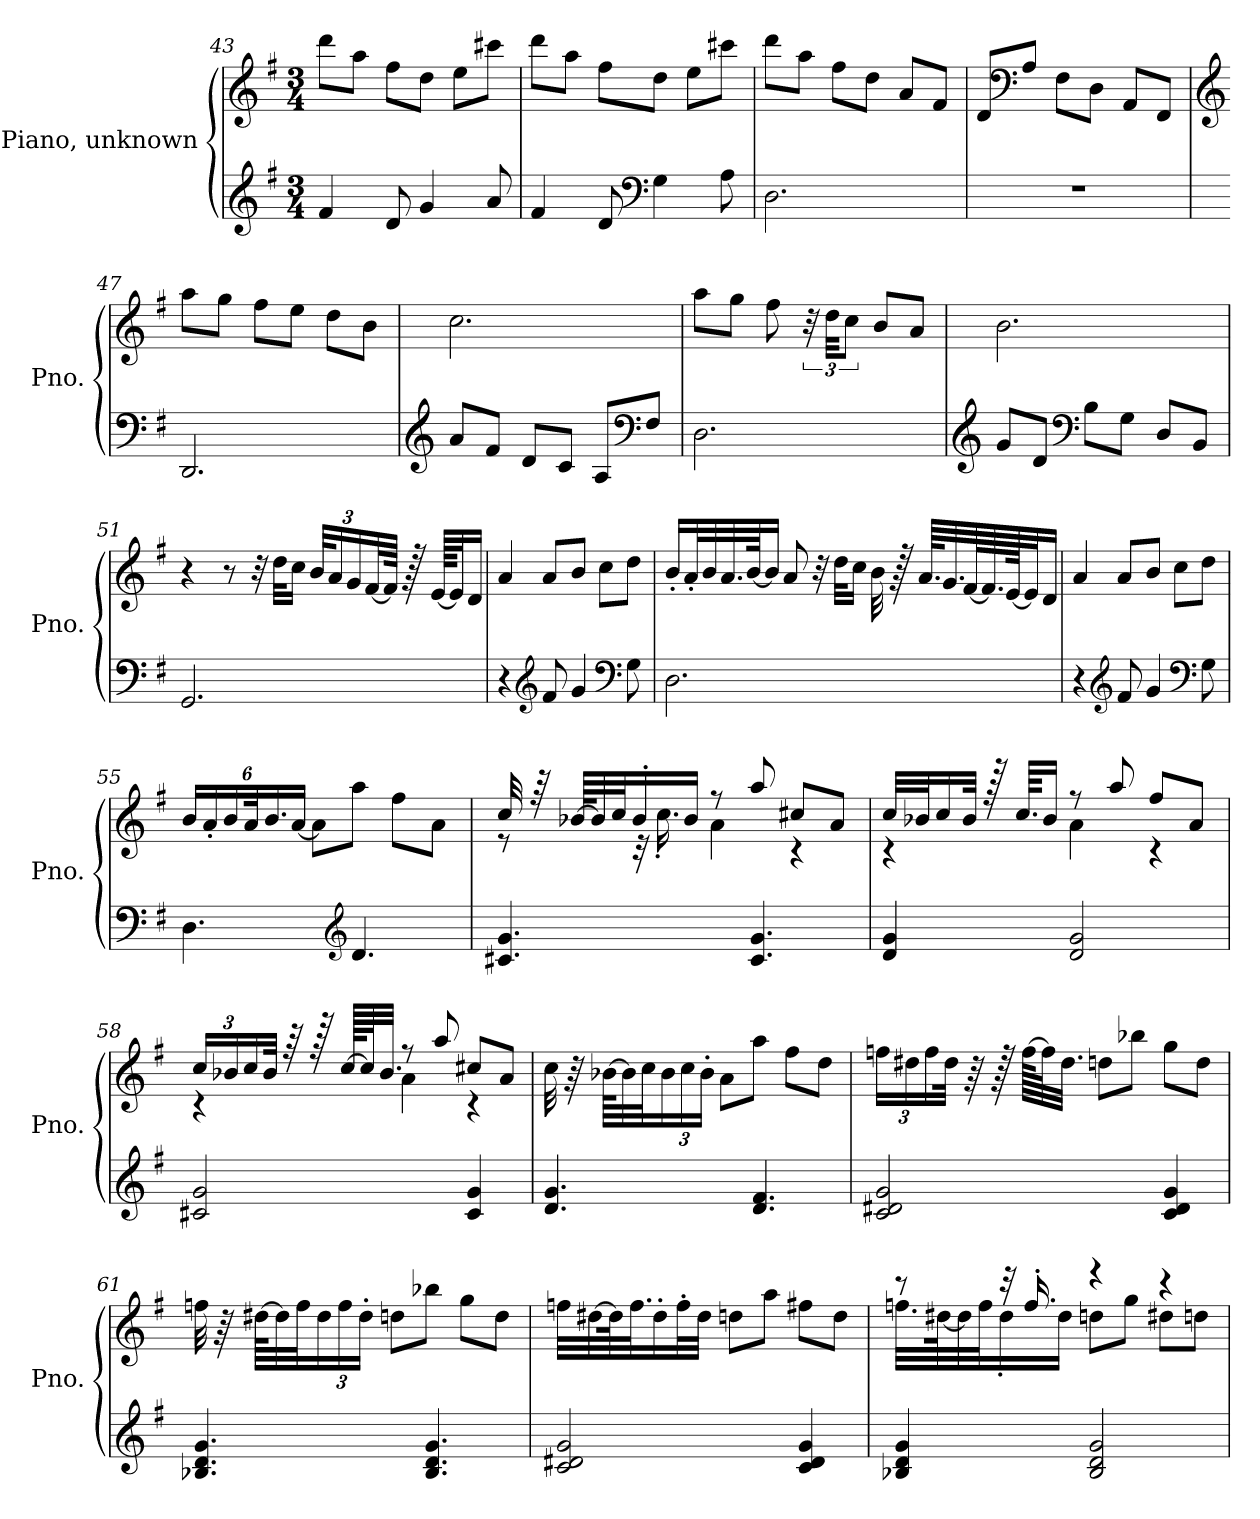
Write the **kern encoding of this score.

**kern	**kern
*part1	*part1
*staff2	*staff1
*I"Piano, unknown	*
*I'Pno.	*
*clefG2	*clefG2
*k[f#]	*k[f#]
*M3/4	*M3/4
=43	=43
4f#/	8ddd\L
.	8aa\J
8d/	8ff#\L
4g/	8dd\J
.	8ee\L
8a/	8ccc#X\J
!!LO:LB:g=z
=44	=44
4f#/	8ddd\L
.	8aa\J
8d/	8ff#\L
*clefF4	*
4G\	8dd\J
.	8ee\L
8A\	8ccc#X\J
=45	=45
2.D\	8ddd\L
.	8aa\J
.	8ff#\L
.	8dd\J
.	8a/L
.	8f#/J
=46	=46
2.r	8d/L
*	*clefF4
.	8A/J
.	8F#\L
.	8D\J
.	8AA/L
.	8FF#/J
=47	=47
*	*clefG2
2.DD/	8aa\L
.	8gg\J
.	8ff#\L
.	8ee\J
.	8dd\L
.	8b\J
=48	=48
*clefG2	*
8a/L	2.cc\
8f#/J	.
8d/L	.
8c/J	.
8A/L	.
*clefF4	*
8F#/J	.
!!LO:LB:g=z
=49	=49
2.D\	8aa\L
.	8gg\J
.	8ff#\
.	48r
.	48dd\KKL
.	12cc\J
.	8b/L
.	8a/J
=50	=50
*clefG2	*
8g/L	2.b\
8d/J	.
*clefF4	*
8B\L	.
8G\J	.
8D/L	.
8BB/J	.
=51	=51
2.GG/	4r
.	8r
.	32r
.	32dd\KLL
.	16cc\JJ
*	*Xbrackettup
.	48b/KLL
.	24a/
.	24g/
.	[48f#/L
.	64f#/JJJk]
.	128r
.	[128e/KKLLL
.	32e/J]
.	16d/JJ
=52	=52
4r	4a/
*clefG2	*
8f#/	8a/L
4g/	8b/J
.	8cc\L
*clefF4	*
8G\	8dd\J
!!LO:PB:g=z
=53	=53
2.D\	16b'/LL
.	32a'/L
.	32b/
.	32.a/
.	[64b/JK
.	16b/JJ]
.	8a/
.	32r
.	32dd\KLL
.	16cc\JJ
.	32b\
.	128r
.	64.a/KLLL
.	32.g/
.	[64f#/L
.	64.f#/]
.	[128e/JK
.	32e/J]
.	16d/JJ
=54	=54
4r	4a/
*clefG2	*
8f#/	8a/L
4g/	8b/J
.	8cc\L
*clefF4	*
8G\	8dd\J
=55	=55
4.D\	24b/LL
.	24a'/
.	24b/
.	48a/K
.	24.b/
.	[24a/JJ
.	8a\L]
*clefG2	*
4.d/	8aa\J
.	8ff#\L
.	8a\J
!!LO:LB:g=z
=56	=56
*	*^
4.c#X/ 4.g/	32cc/	8r
.	64r	.
.	[64b-X/KLLL	.
.	32b-/]	.
.	32cc/J	.
.	16b-'/	32r
.	.	16.cc'\
.	16b-/JJ	.
.	8r	4a\
4.c#/ 4.g/	8aa/	.
.	8cc#X/L	4r
.	8a/J	.
=57	=57	=57
4d/ 4g/	32cc/LLL	4r
.	32b-X/J	.
.	16cc/	.
.	32b-/JJk	.
.	128r	.
.	64.cc/KKLL	.
.	16b-/JJ	.
2d/ 2g/	8r	4a\
.	8aa/	.
.	8ff#/L	4r
.	8a/J	.
!!LO:LB:g=z	!!
=58	=58	=58
2c#X/ 2g/	24cc/LL	4r
.	24b-X/	.
.	24cc/	.
.	32b-/JJk	.
.	64r	.
.	128r	.
.	[128cc/KLLLL	.
.	64cc/J]	.
.	32.b-/JJJ	.
.	8r	4a\
.	8aa/	.
4c#/ 4g/	8cc#X/L	4r
.	8a/J	.
*	*v	*v
=59	=59
4.d/ 4.g/	32cc\
.	64r
.	[64b-X\KLLL
.	32b-\]
.	32cc\J
.	24b-\
.	24cc\
.	24b-'\JJ
.	8a\L
4.d/ 4.f#/	8aa\J
.	8ff#\L
.	8dd\J
!!LO:LB:g=z
=60	=60
2c/ 2d#X/ 2g/	24ffn\LL
.	24dd#X\
.	24ff\
.	32dd#\JJk
.	64r
.	128r
.	[128ff\KLLLL
.	64ff\J]
.	32.dd#\JJJ
.	8ddn\L
.	8bb-X\J
4c/ 4d#/ 4g/	8gg\L
.	8dd\J
=61	=61
4.B-X/ 4.d/ 4.g/	32ffn\
.	64r
.	[64dd#X\KLLL
.	32dd#\]
.	32ff\J
.	24dd#\
.	24ff\
.	24dd#'\JJ
.	8ddn\L
4.B-/ 4.d/ 4.g/	8bb-X\J
.	8gg\L
.	8dd\J
=62	=62
2c/ 2d#X/ 2g/	32ffn\LLL
.	[32dd#X\
.	64dd#\K]
.	32.ff\J
.	16dd#'\
.	32ff'\L
.	32dd#\JJJ
.	8ddn\L
.	8aa\J
4c/ 4d#/ 4g/	8ff#X\L
.	8dd\J
!!LO:LB:g=z
=63	=63
*	*^
4B-X/ 4d/ 4g/	8r	32.ffn\LLL
.	.	[64dd#X\K
.	.	32dd#\]
.	.	32ff\J
.	32r	16dd#'\
.	16.ff'/	.
.	.	16dd#\JJ
2B-/ 2d/ 2g/	4r	8ddn\L
.	.	8gg\J
.	4r	8dd#X\L
.	.	8ddn\J
*	*v	*v
=	=
*-	*-
